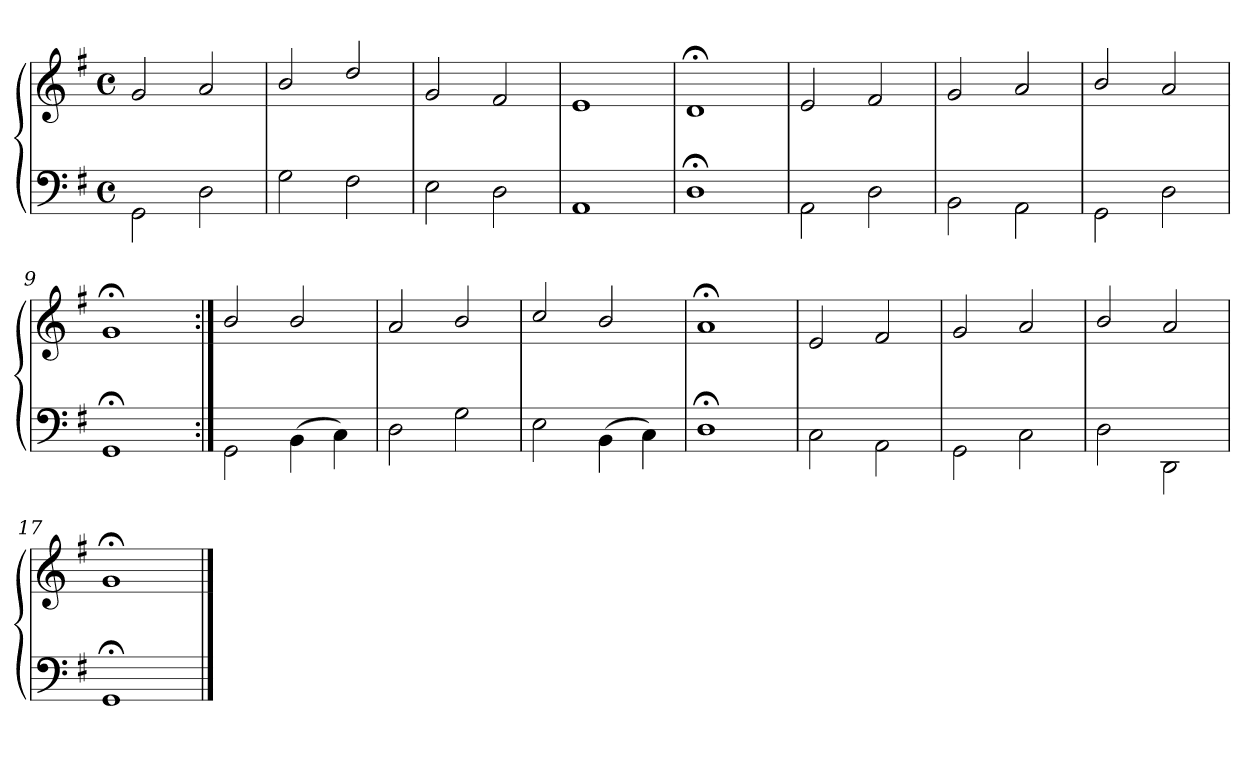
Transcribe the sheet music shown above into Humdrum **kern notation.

**kern	**kern
*part1	*part1
*staff2	*staff1
*clefF4	*clefG2
*k[f#]	*k[f#]
*M4/4	*M4/4
*met(c)	*met(c)
=1	=1
2GG\	2g/
2D\	2a/
=2	=2
2G\	2b/
2F#\	2dd/
=3	=3
2E\	2g/
2D\	2f#/
=4	=4
1AA\	1e/
=5	=5
1D;\	1d;</
=6	=6
2AA\	2e/
2D\	2f#/
=7	=7
2BB\	2g/
2AA\	2a/
=8	=8
2GG\	2b/
2D\	2a/
=9	=9
1GG;\	1g;</
!!LO:LB:g=z
=10:|!	=10:|!
2GG\	2b/
(4BB\	2b/
4C\)	.
=11	=11
2D\	2a/
2G\	2b/
=12	=12
2E\	2cc/
(4BB\	2b/
4C\)	.
=13	=13
1D;\	1a;</
=14	=14
2C\	2e/
2AA\	2f#/
=15	=15
2GG\	2g/
2C\	2a/
=16	=16
2D\	2b/
2DD\	2a/
=17	=17
1GG;\	1g;</
==	==
*-	*-
